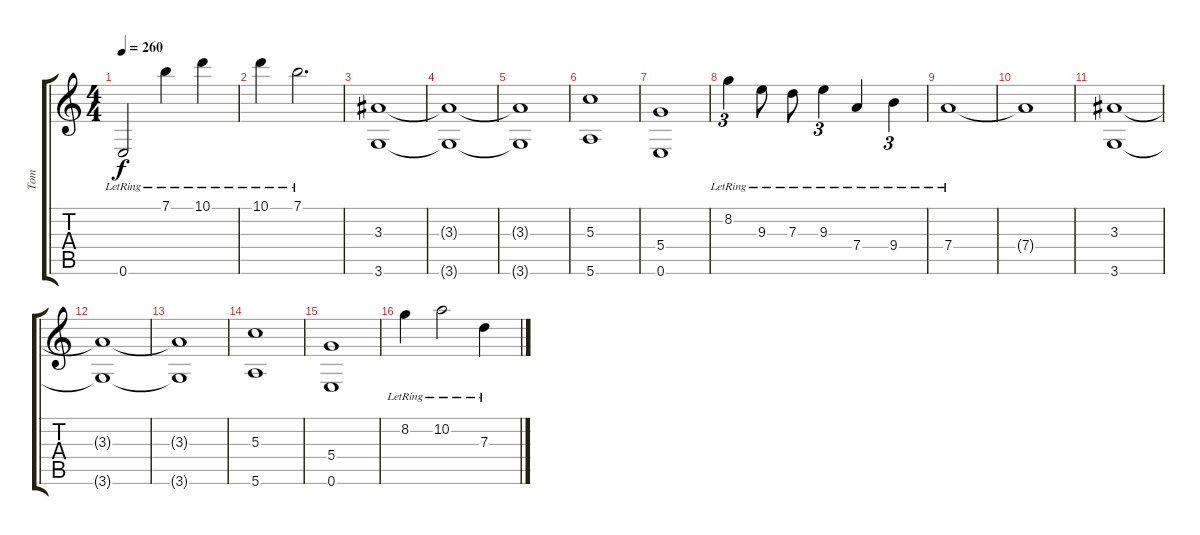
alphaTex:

\track ("Tom" "Tom") {instrument distortionguitar}
\staff {score tabs}
\tuning (E4 B3 G3 D3 A2 E2) {hide}
\ts (4 4)
\tempo 260
\clef g2
\ks c
0.6{lr}.2{dy f} 7.1{lr}.4 10.1{lr}.4 |
10.1{lr}.4 7.1{lr}.2{d} |
(3.3 3.6).1{volume 13} |
(3.3{t} 3.6{t}).1 |
(3.3{t} 3.6{t}).1 |
(5.3 5.6).1 |
(5.4 0.6).1 |
8.2{lr}.4{tu (3 2) volume 10} 9.3{lr}.8 7.3{lr}.8 9.3{lr}.4{tu (3 2)} 7.4{lr}.4 9.4{lr}.4{tu (3 2)} |
7.4{lr}.1 |
7.4{t}.1 |
(3.3 3.6).1{volume 13} |
(3.3{t} 3.6{t}).1 |
(3.3{t} 3.6{t}).1 |
(5.3 5.6).1 |
(5.4 0.6).1 |
8.2{lr}.4 10.2{lr}.2 7.3{lr}.4
